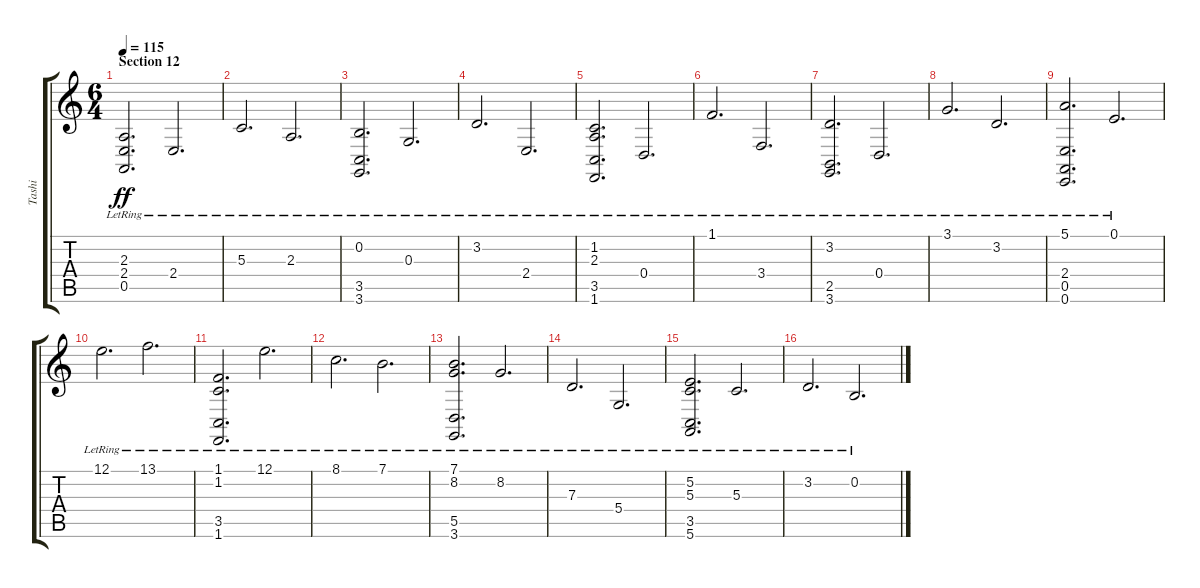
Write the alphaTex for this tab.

\track ("Tashi" "Tashi") {instrument acousticgrandpiano}
\staff {score tabs}
\tuning (E4 B3 G3 D3 A2 E2) {hide}
\ts (6 4)
\section ("" "Section 12")
\tempo 115
\clef g2
\ks c
(2.3{lr} 2.4{lr} 0.5{lr}).2{d dy ff} 2.4{lr}.2{d} |
5.3{lr}.2{d} 2.3{lr}.2{d} |
(0.2{lr} 3.5{lr} 3.6{lr}).2{d} 0.3{lr}.2{d} |
3.2{lr}.2{d} 2.4{lr}.2{d} |
(1.2{lr} 2.3{lr} 3.5{lr} 1.6{lr}).2{d} 0.4{lr}.2{d} |
1.1{lr}.2{d} 3.4{lr}.2{d} |
(3.2{lr} 2.5{lr} 3.6{lr}).2{d} 0.4{lr}.2{d} |
3.1{lr}.2{d} 3.2{lr}.2{d} |
(5.1{lr} 2.4{lr} 0.5{lr} 0.6{lr}).2{d} 0.1{lr}.2{d} |
12.1{lr}.2{d} 13.1{lr}.2{d} |
(1.1{lr} 1.2{lr} 3.5{lr} 1.6{lr}).2{d} 12.1{lr}.2{d} |
8.1{lr}.2{d} 7.1{lr}.2{d} |
(7.1{lr} 8.2{lr} 5.5{lr} 3.6{lr}).2{d} 8.2{lr}.2{d} |
7.3{lr}.2{d} 5.4{lr}.2{d} |
(5.2{lr} 5.3{lr} 3.5{lr} 5.6{lr}).2{d} 5.3{lr}.2{d} |
3.2{lr}.2{d} 0.2{lr}.2{d}
